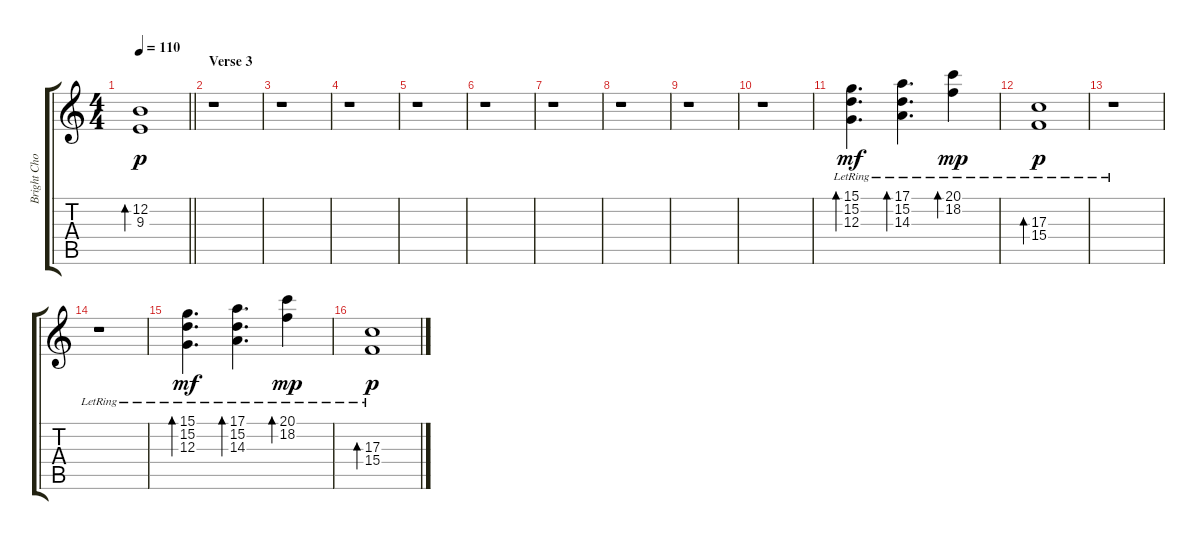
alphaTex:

\track ("Bright Chords" "Bright Cho") {instrument vibraphone}
\staff {score tabs}
\tuning (E4 B3 G3 D3 A2 E2) {hide}
\ts (4 4)
\tempo 110
\clef g2
\barLineRight lightlight
\ks c
(12.2 9.3).1{bd 30 dy p} |
\section ("" "Verse 3")
r.1{volume 8} |
r.1 |
r.1 |
r.1 |
r.1 |
r.1 |
r.1 |
r.1 |
r.1 |
(15.1{lr} 15.2{lr} 12.3{lr}).4{d bd 30 dy mf} (17.1 15.2{lr} 14.3{lr}).4{d bd 30} (20.1{lr} 18.2{lr}).4{bd 30 dy mp} |
(17.3 15.4{lr}).1{bd 30 dy p} |
r.1 |
r.1 |
(15.1{lr} 15.2{lr} 12.3{lr}).4{d bd 30 dy mf} (17.1 15.2{lr} 14.3{lr}).4{d bd 30} (20.1{lr} 18.2{lr}).4{bd 30 dy mp} |
(17.3 15.4{lr}).1{bd 30 dy p}
